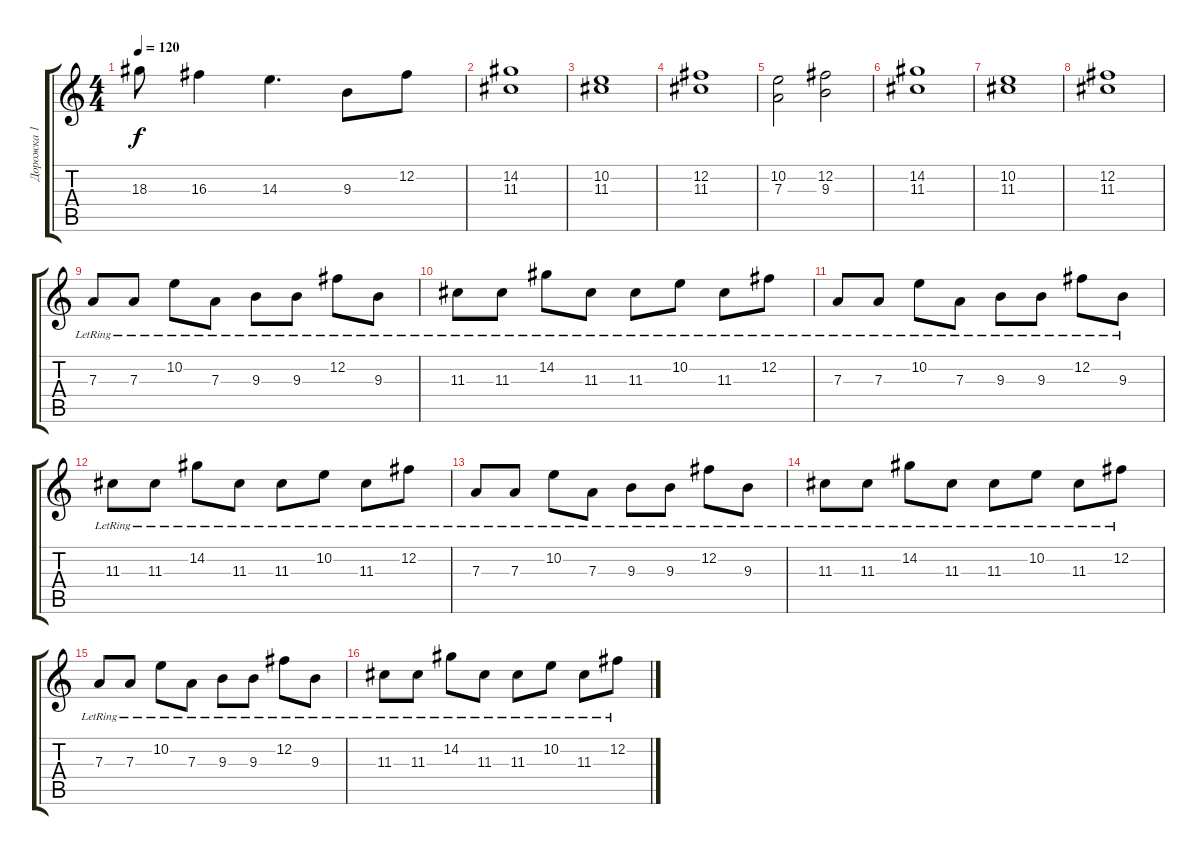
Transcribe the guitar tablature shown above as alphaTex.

\track ("Дорожка 1" "Дорожка 1") {instrument electricguitarclean}
\staff {score tabs}
\tuning (B3 Gb3 D3 A2 E2 B1) {hide}
\ts (4 4)
\tempo 120
\clef g2
\ks c
18.3.8{dy f} 16.3.4 14.3.4{d} 9.3.8 12.2.8 |
(14.2 11.3).1 |
(10.2 11.3).1 |
(12.2 11.3).1 |
(10.2 7.3).2 (12.2 9.3).2 |
(14.2 11.3).1 |
(10.2 11.3).1 |
(12.2 11.3).1 |
7.3{lr}.8 7.3{lr}.8 10.2{lr}.8 7.3{lr}.8 9.3{lr}.8 9.3{lr}.8 12.2{lr}.8 9.3{lr}.8 |
11.3{lr}.8{instrument electricguitarclean} 11.3{lr}.8 14.2{lr}.8 11.3{lr}.8 11.3{lr}.8 10.2{lr}.8 11.3{lr}.8 12.2{lr}.8 |
7.3{lr}.8 7.3{lr}.8 10.2{lr}.8 7.3{lr}.8 9.3{lr}.8 9.3{lr}.8 12.2{lr}.8 9.3{lr}.8 |
11.3{lr}.8 11.3{lr}.8 14.2{lr}.8 11.3{lr}.8 11.3{lr}.8 10.2{lr}.8 11.3{lr}.8 12.2{lr}.8 |
7.3{lr}.8 7.3{lr}.8 10.2{lr}.8 7.3{lr}.8 9.3{lr}.8 9.3{lr}.8 12.2{lr}.8 9.3{lr}.8 |
11.3{lr}.8 11.3{lr}.8 14.2{lr}.8 11.3{lr}.8 11.3{lr}.8 10.2{lr}.8 11.3{lr}.8 12.2{lr}.8 |
7.3{lr}.8 7.3{lr}.8 10.2{lr}.8 7.3{lr}.8 9.3{lr}.8 9.3{lr}.8 12.2{lr}.8 9.3{lr}.8 |
11.3{lr}.8 11.3{lr}.8 14.2{lr}.8 11.3{lr}.8 11.3{lr}.8 10.2{lr}.8 11.3{lr}.8 12.2{lr}.8
